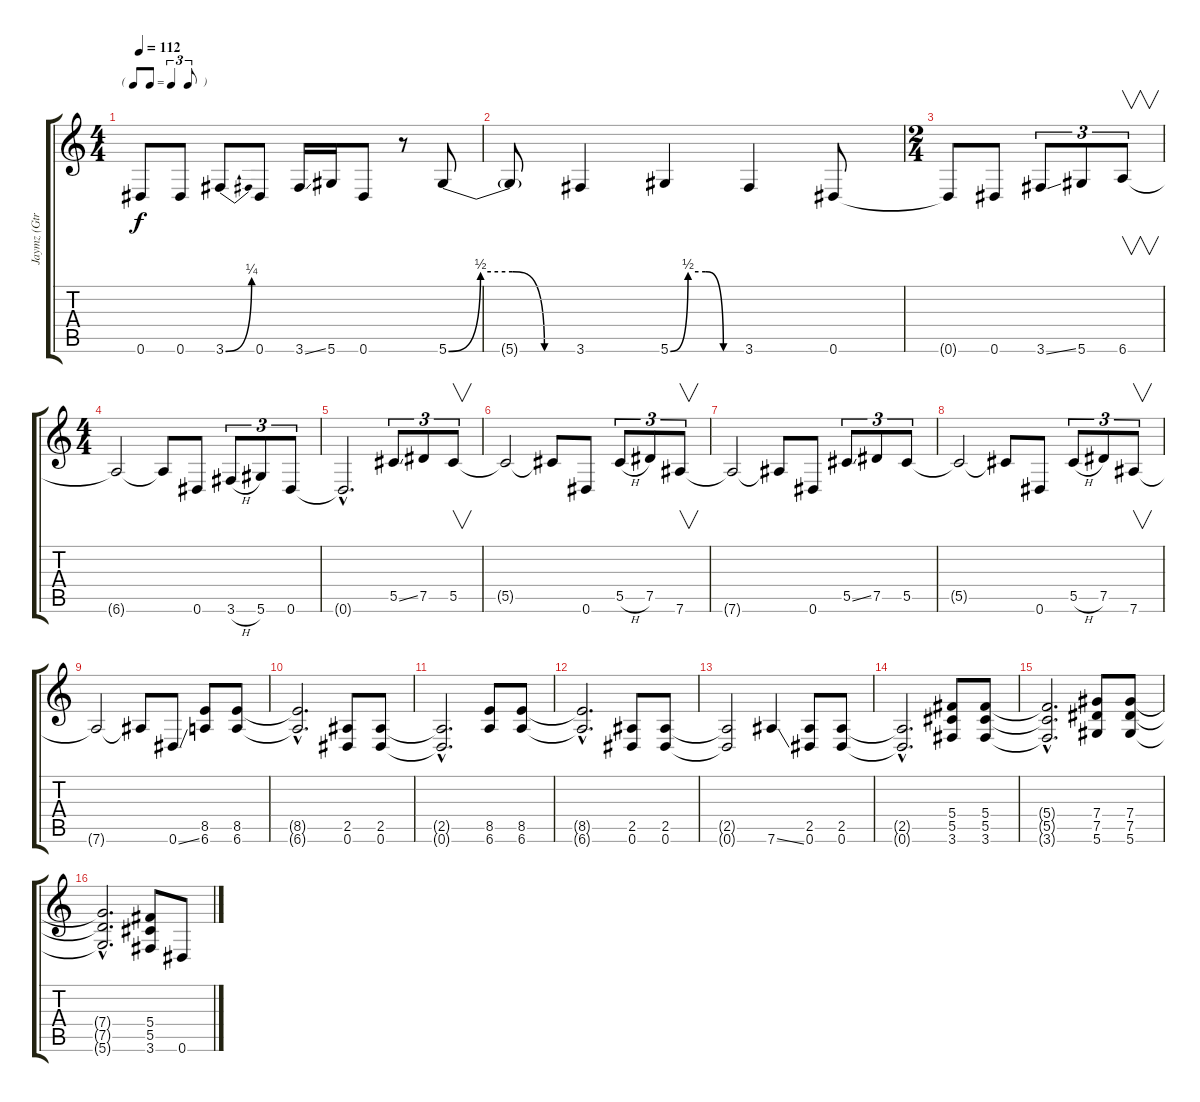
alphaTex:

\track ("Jaymz (Gtr 1)" "Jaymz (Gtr") {instrument distortionguitar}
\staff {score tabs}
\tuning (Eb4 Bb3 Gb3 Db3 Ab2 Eb2) {hide}
\ts (4 4)
\tf triplet8th
\tempo 112
\clef g2
\ks c
0.6.8{dy f} 0.6.8 3.6{be (bend 0 0 60 1)}.8 0.6.8 3.6{ss}.16 5.6.16 0.6.8 r.8 5.6{be (custom 0 0 15 2 30 2 45 0 60 0)}.8 |
5.6{t}.8 3.6.4 5.6{be (custom 0 0 15 2 30 2 45 0 60 0)}.4 3.6.4 0.6.8 |
\ts (2 4)
0.6{t}.8 0.6.8 3.6{ss}.8{tu (3 2)} 5.6.8{tu (3 2)} 6.6.8{v tu (3 2)} |
\ts (4 4)
6.6{t}.2 6.6{t}.8 0.6.8 3.6{h}.8{tu (3 2)} 5.6.8{tu (3 2)} 0.6.8{tu (3 2)} |
0.6{hac t}.2{d} 5.5{ss}.8{tu (3 2)} 7.5.8{tu (3 2)} 5.5.8{v tu (3 2)} |
5.5{t}.2 5.5{t}.8 0.6.8 5.5{h}.8{tu (3 2)} 7.5.8{tu (3 2)} 7.6.8{v tu (3 2)} |
7.6{t}.2 7.6{t}.8 0.6.8 5.5{ss}.8{tu (3 2)} 7.5.8{tu (3 2)} 5.5.8{tu (3 2)} |
5.5{t}.2 5.5{t}.8 0.6.8 5.5{h}.8{tu (3 2)} 7.5.8{tu (3 2)} 7.6.8{v tu (3 2)} |
7.6{t}.2 7.6{t}.8 0.6{ss}.8 (8.5 6.6).8 (8.5 6.6).8 |
(8.5{hac t} 6.6{hac t}).2{d} (2.5 0.6).8 (2.5 0.6).8 |
(2.5{hac t} 0.6{hac t}).2{d} (8.5 6.6).8 (8.5 6.6).8 |
(8.5{hac t} 6.6{hac t}).2{d} (2.5 0.6).8 (2.5 0.6).8 |
(2.5{t} 0.6{t}).2 7.6{ss}.4 (2.5 0.6).8 (2.5 0.6).8 |
(2.5{hac t} 0.6{hac t}).2{d} (5.4 5.5 3.6).8 (5.4 5.5 3.6).8 |
(5.4{hac t} 5.5{hac t} 3.6{hac t}).2{d} (7.4 7.5 5.6).8 (7.4 7.5 5.6).8 |
(7.4{hac t} 7.5{hac t} 5.6{hac t}).2{d} (5.4 5.5 3.6).8 0.6.8
